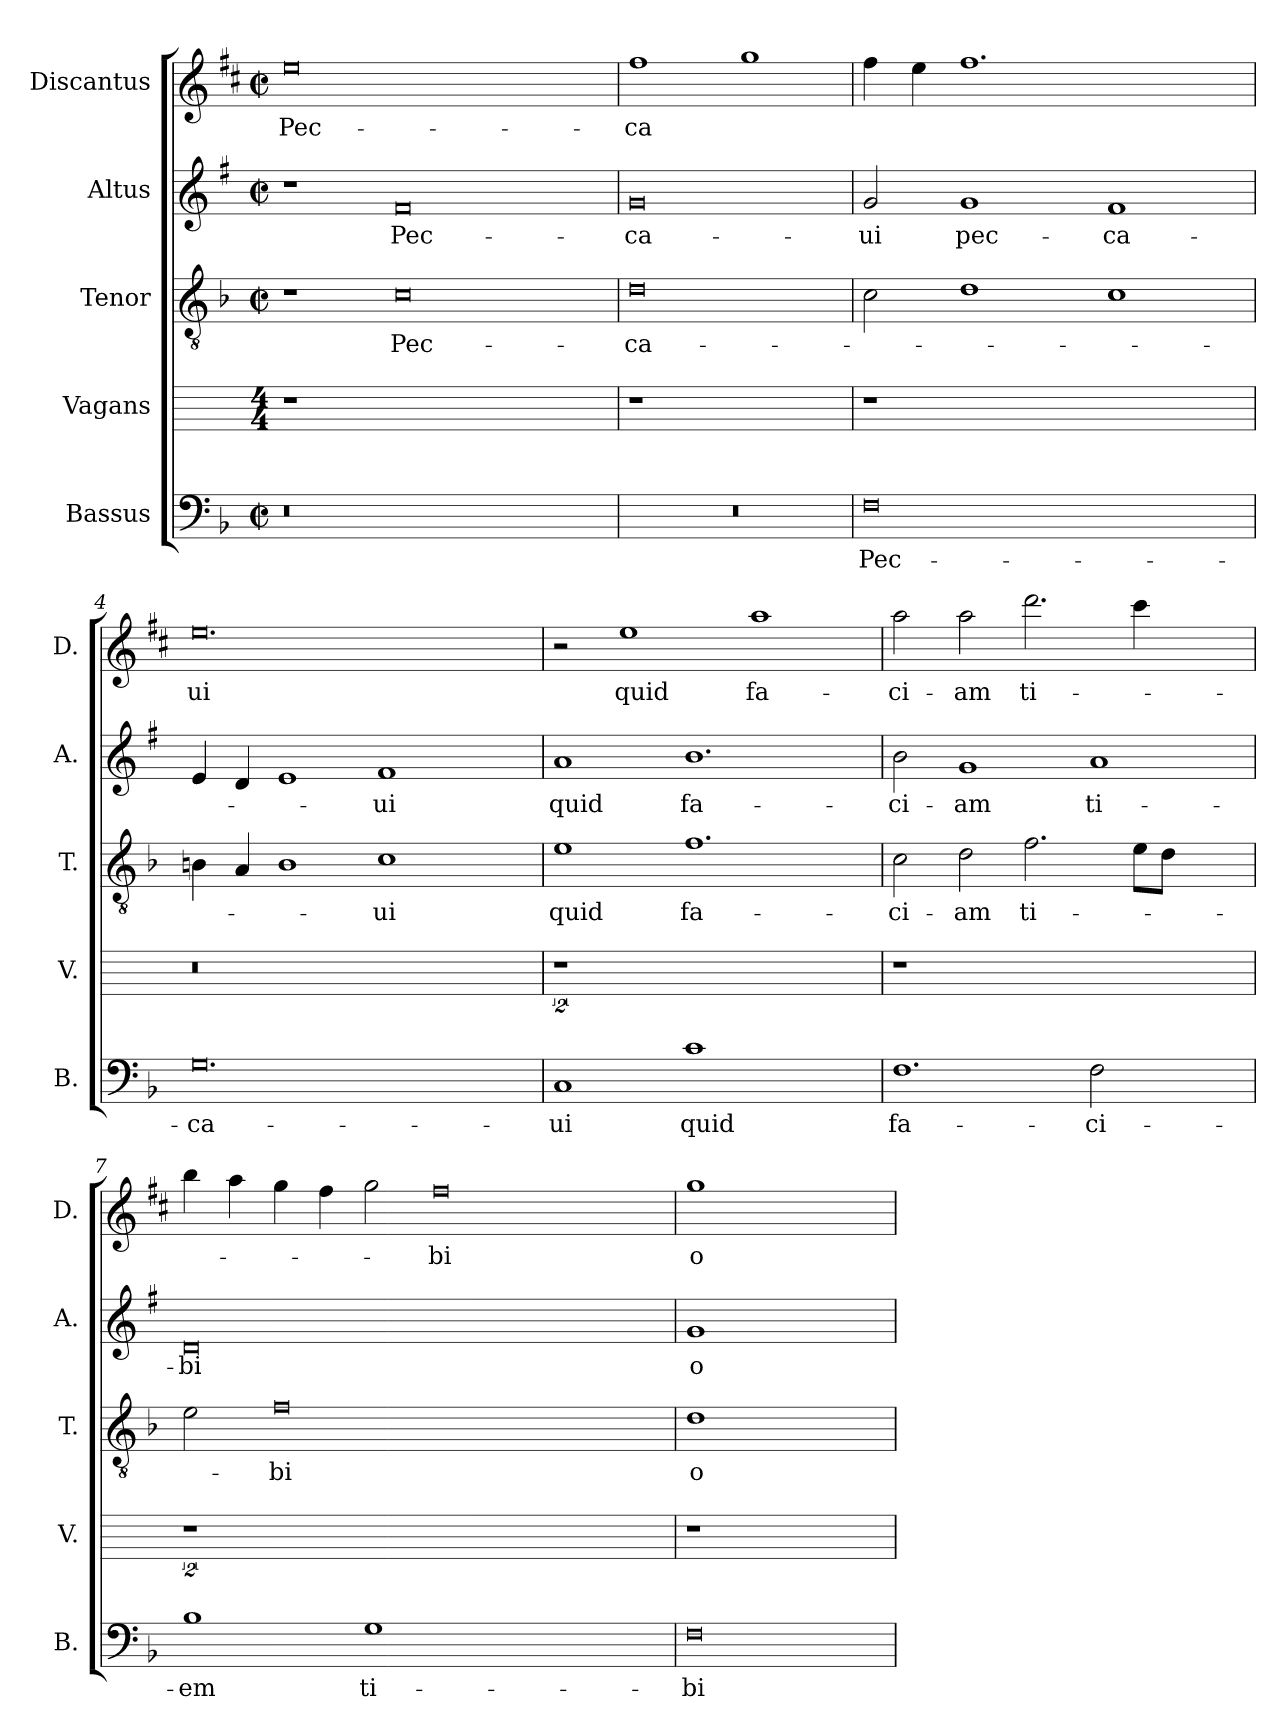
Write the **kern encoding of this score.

**kern	**text	**kern	**kern	**text	**kern	**text	**kern	**text
*part5	*part5	*part4	*part3	*part3	*part2	*part2	*part1	*part1
*staff5	*staff5	*staff4	*staff3	*staff3	*staff2	*staff2	*staff1	*staff1
*I"Bassus	*	*I"Vagans	*I"Tenor	*	*I"Altus	*	*I"Discantus	*
*I'B.	*	*I'V.	*I'T.	*	*I'A.	*	*I'D.	*
*clefF4	*	*	*clefGv2	*	*clefG2	*	*clefG2	*
*	*	*	*	*	*ITrd1c2	*	*ITrd5c9	*
*k[b-]	*	*	*k[b-]	*	*k[b-]	*	*k[b-]	*
*F:	*	*	*F:	*	*F:	*	*F:	*
*M4/2	*	*M4/4	*M4/2	*	*M4/2	*	*M4/2	*
*met(c|)	*	*	*met(c|)	*	*met(c|)	*	*met(c|)	*
=1	=1	=1	=1	=1	=1	=1	=1	=1
!	!	!	!	!	!	!	!	!LO:LY:b
0r	.	1r	1r	.	1r	.	0g	Pec-
!	!	!	!	!LO:LY:b	!	!LO:LY:b	!	!
.	.	0ryy	0c	Pec-	0e	Pec-	.	.
1ryy	.	.	.	.	.	.	1ryy	.
=2	=2	=2	=2	=2	=2	=2	=2	=2
!	!	!	!	!LO:LY:b	!	!LO:LY:b	!	!LO:LY:b
0r	.	1r	0d	-ca-	0f	-ca-	1a	-ca
.	.	1ryy	.	.	.	.	1b-	.
=3	=3	=3	=3	=3	=3	=3	=3	=3
!	!LO:LY:b	!	!	!	!	!LO:LY:b	!	!
0F	Pec-	1r	2c	.	2f	-ui	4a	.
.	.	.	.	.	.	.	4g	.
!	!	!	!	!	!	!LO:LY:b	!	!
.	.	.	1d	.	1f	pec-	1.a	.
.	.	1.ryy	.	.	.	.	.	.
!	!	!	!	!	!	!LO:LY:b	!	!
.	.	.	1c	.	1e	-ca-	.	.
2ryy	.	.	.	.	.	.	2ryy	.
=4	=4	=4	=4	=4	=4	=4	=4	=4
!	!LO:LY:b	!	!	!	!	!	!	!LO:LY:b
0.G	-ca-	0.r	4Bn	.	4d	.	0.g	ui
.	.	.	4A	.	4c	.	.	.
.	.	.	1B	.	1d	.	.	.
!	!	!	!	!LO:LY:b	!	!LO:LY:b	!	!
.	.	.	1c	-ui	1e	-ui	.	.
.	.	.	2ryy	.	2ryy	.	.	.
=5	=5	=5	=5	=5	=5	=5	=5	=5
!	!LO:LY:b	!	!	!LO:LY:b	!	!LO:LY:b	!	!
1C	-ui	2%5r	1e	quid	1g	quid	2r	.
!	!	!	!	!	!	!	!	!LO:LY:b
.	.	.	.	.	.	.	1g	quid
!	!LO:LY:b	!	!	!LO:LY:b	!	!LO:LY:b	!	!
1c	quid	.	1.f	fa-	1.a	fa-	.	.
!	!	!	!	!	!	!	!	!LO:LY:b
.	.	.	.	.	.	.	1cc	fa-
2ryy	.	.	.	.	.	.	.	.
=6	=6	=6	=6	=6	=6	=6	=6	=6
!	!LO:LY:b	!	!	!LO:LY:b	!	!LO:LY:b	!	!LO:LY:b
1.F	fa-	1r	2c	-ci-	2a	-ci-	2cc	-ci-
!	!	!	!	!LO:LY:b	!	!LO:LY:b	!	!LO:LY:b
.	.	.	2d	-am	1f	-am	2cc	-am
!	!	!	!	!LO:LY:b	!	!	!	!LO:LY:b
.	.	1.ryy	2.f	ti-	.	.	2.ff	ti-
!	!LO:LY:b	!	!	!	!	!LO:LY:b	!	!
2F	-ci-	.	.	.	1g	ti-	.	.
.	.	.	8eL	.	.	.	4ee	.
.	.	.	8dJ	.	.	.	.	.
2ryy	.	.	2ryy	.	.	.	2ryy	.
=7	=7	=7	=7	=7	=7	=7	=7	=7
!	!LO:LY:b	!	!	!	!	!LO:LY:b	!	!
1B-	-em	2%7r	2e	.	0c	-bi	4dd	.
.	.	.	.	.	.	.	4cc	.
!	!	!	!	!LO:LY:b	!	!	!	!
.	.	.	0f	-bi	.	.	4b-	.
.	.	.	.	.	.	.	4a	.
!	!LO:LY:b	!	!	!	!	!	!	!
1G	ti-	.	.	.	.	.	2b-	.
!	!	!	!	!	!	!	!	!LO:LY:b
.	.	.	.	.	.	.	0a	-bi
1.ryy	.	.	.	.	1.ryy	.	.	.
.	.	.	1ryy	.	.	.	.	.
=8	=8	=8	=8	=8	=8	=8	=8	=8
!	!LO:LY:b	!	!	!LO:LY:b	!	!LO:LY:b	!	!LO:LY:b
0F	-bi	1r	1d	o	1f	o	1b-	o
.	.	1ryy	1ryy	.	1ryy	.	1ryy	.
=	=	=	=	=	=	=	=	=
*-	*-	*-	*-	*-	*-	*-	*-	*-
